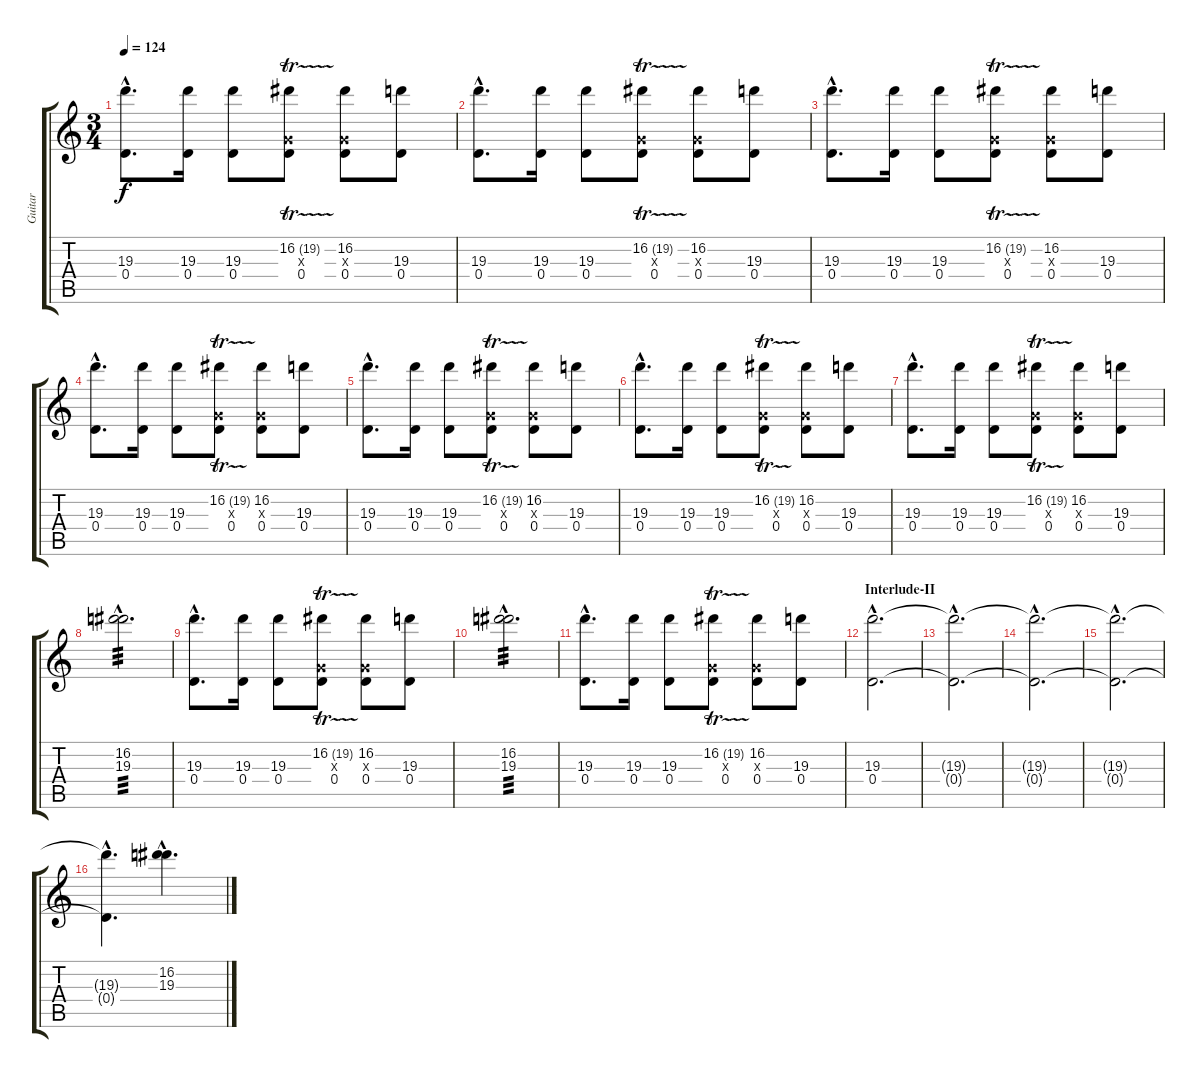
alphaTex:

\track ("Guitar" "Guitar") {instrument distortionguitar}
\staff {score tabs}
\tuning (E4 B3 G3 D3 A2 E2) {hide}
\ts (3 4)
\tempo 124
\clef g2
\ks c
(19.3{hac} 0.4{hac}).8{d dy f} (19.3 0.4).16 (19.3 0.4).8 (16.2{tr (19 32)} 0.3{x} 0.4).8 (16.2 0.3{x} 0.4).8 (19.3 0.4).8 |
(19.3{hac} 0.4{hac}).8{d} (19.3 0.4).16 (19.3 0.4).8 (16.2{tr (19 32)} 0.3{x} 0.4).8 (16.2 0.3{x} 0.4).8 (19.3 0.4).8 |
(19.3{hac} 0.4{hac}).8{d} (19.3 0.4).16 (19.3 0.4).8 (16.2{tr (19 32)} 0.3{x} 0.4).8 (16.2 0.3{x} 0.4).8 (19.3 0.4).8 |
(19.3{hac} 0.4{hac}).8{d} (19.3 0.4).16 (19.3 0.4).8 (16.2{tr (19 32)} 0.3{x} 0.4).8 (16.2 0.3{x} 0.4).8 (19.3 0.4).8 |
(19.3{hac} 0.4{hac}).8{d} (19.3 0.4).16 (19.3 0.4).8 (16.2{tr (19 32)} 0.3{x} 0.4).8 (16.2 0.3{x} 0.4).8 (19.3 0.4).8 |
(19.3{hac} 0.4{hac}).8{d} (19.3 0.4).16 (19.3 0.4).8 (16.2{tr (19 32)} 0.3{x} 0.4).8 (16.2 0.3{x} 0.4).8 (19.3 0.4).8 |
(19.3{hac} 0.4{hac}).8{d} (19.3 0.4).16 (19.3 0.4).8 (16.2{tr (19 32)} 0.3{x} 0.4).8 (16.2 0.3{x} 0.4).8 (19.3 0.4).8 |
(16.2{hac} 19.3{hac}).2{d tp 3} |
(19.3{hac} 0.4{hac}).8{d} (19.3 0.4).16 (19.3 0.4).8 (16.2{tr (19 32)} 0.3{x} 0.4).8 (16.2 0.3{x} 0.4).8 (19.3 0.4).8 |
(16.2{hac} 19.3{hac}).2{d tp 3} |
(19.3{hac} 0.4{hac}).8{d} (19.3 0.4).16 (19.3 0.4).8 (16.2{tr (19 32)} 0.3{x} 0.4).8 (16.2 0.3{x} 0.4).8 (19.3 0.4).8 |
\section ("" "Interlude-II")
(19.3{hac} 0.4{hac}).2{d} |
(19.3{hac t} 0.4{hac t}).2{d} |
(19.3{hac t} 0.4{hac t}).2{d} |
(19.3{hac t} 0.4{hac t}).2{d} |
(19.3{hac t} 0.4{hac t}).4{d} (16.2{hac} 19.3{hac}).4{d}
